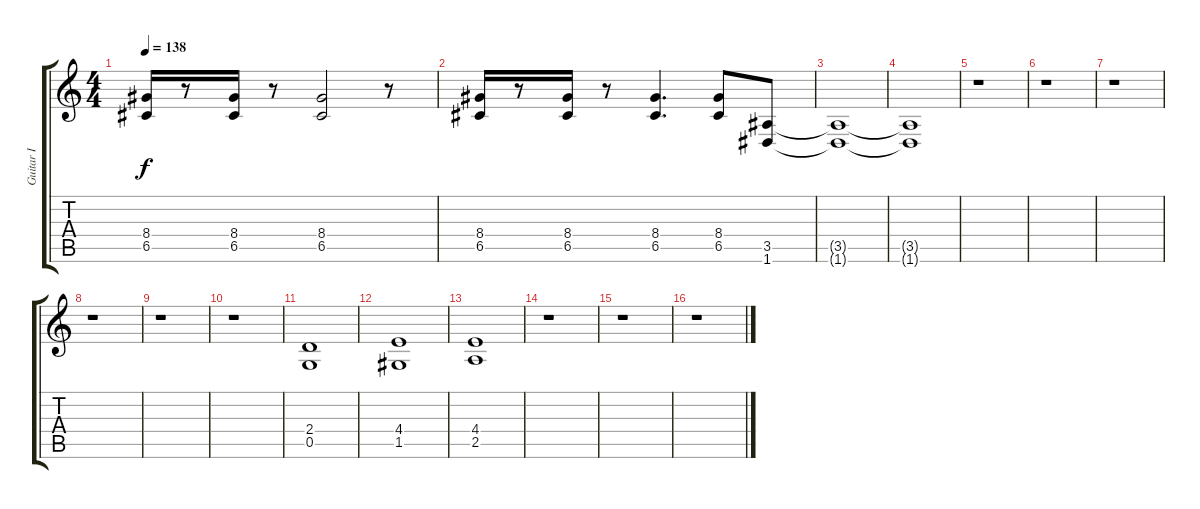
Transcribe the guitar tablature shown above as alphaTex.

\track ("Guitar I" "Guitar I") {instrument distortionguitar}
\staff {score tabs}
\tuning (D4 A3 F3 C3 G2 D2) {hide}
\ts (4 4)
\tempo 138
\clef g2
\ks c
(8.4 6.5).16{dy f} r.8 (8.4 6.5).16 r.8 (8.4 6.5).2 r.8 |
(8.4 6.5).16 r.8 (8.4 6.5).16 r.8 (8.4 6.5).4{d} (8.4 6.5).8 (3.5 1.6).8 |
(3.5{t} 1.6{t}).1 |
(3.5{t} 1.6{t}).1 |
r.1{volume 13 balance 8} |
r.1 |
r.1 |
r.1 |
r.1 |
r.1 |
(2.4 0.5).1 |
(4.4 1.5).1 |
(4.4 2.5).1 |
r.1 |
r.1 |
r.1
